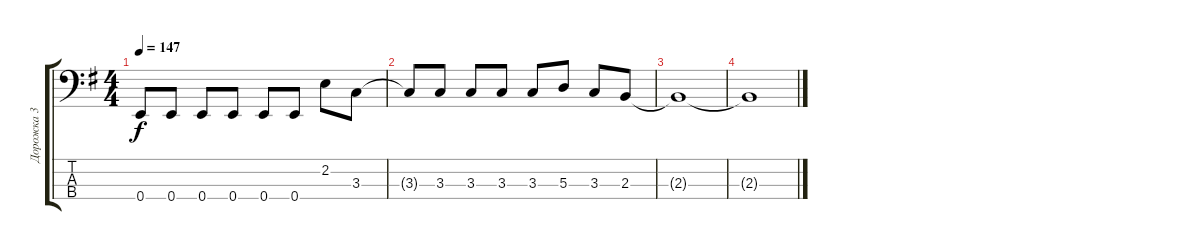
\track ("Дорожка 3" "Дорожка 3") {instrument electricbassfinger}
\staff {score tabs}
\tuning (G2 D2 A1 E1) {hide}
\ts (4 4)
\tempo 147
\clef f4
\ks eminor
0.4{t}.8{dy f} 0.4.8 0.4.8 0.4.8 0.4.8 0.4.8 2.2.8 3.3.8 |
3.3{t}.8 3.3.8 3.3.8 3.3.8 3.3.8 5.3.8 3.3.8 2.3.8 |
2.3{t}.1 |
2.3{t}.1
